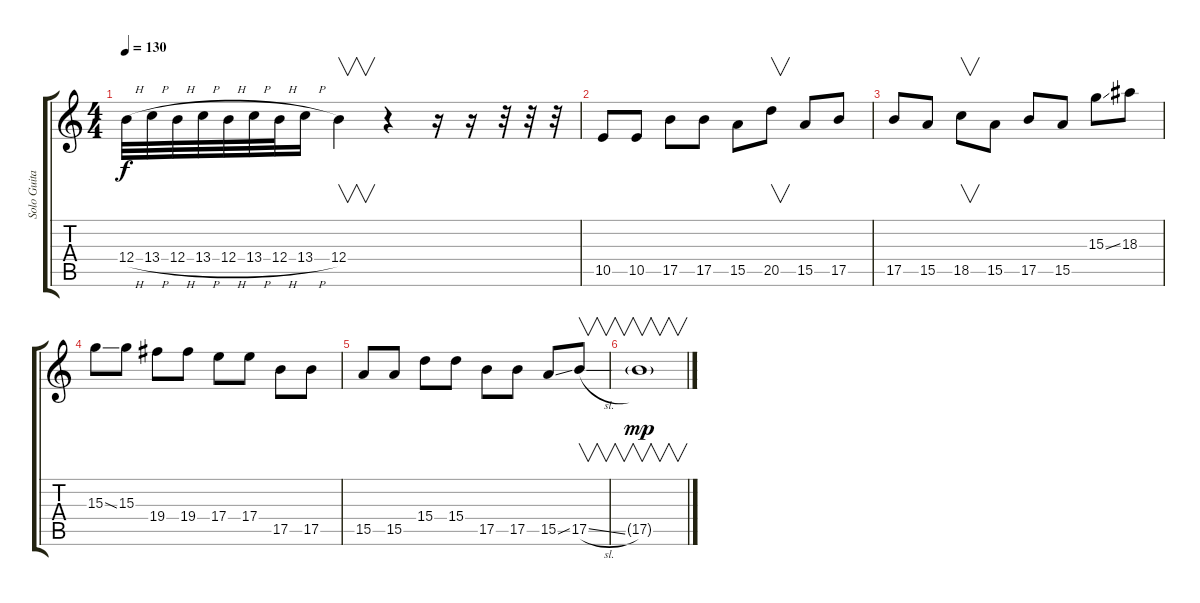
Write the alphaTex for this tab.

\track ("Solo Guitar" "Solo Guita") {instrument overdrivenguitar}
\staff {score tabs}
\tuning (Db4 Ab3 E3 B2 Gb2 B1) {hide}
\ts (4 4)
\tempo 130
\clef g2
\ks c
12.4{h}.32{dy f} 13.4{h}.32 12.4{h}.32 13.4{h}.32 12.4{h}.32 13.4{h}.32 12.4{h}.32 13.4{h}.16 12.4.4{v} r.4 r.16 r.16 r.32 r.32 r.32 |
10.5.8 10.5.8 17.5.8 17.5.8 15.5.8 20.5.8{v} 15.5.8 17.5.8 |
17.5.8 15.5.8 18.5.8{v} 15.5.8 17.5.8 15.5.8 15.3{ss}.8 18.3.8 |
15.3{ss}.8 15.3.8 19.4.8 19.4.8 17.4.8 17.4.8 17.5.8 17.5.8 |
15.5.8 15.5.8 15.4.8 15.4.8 17.5.8 17.5.8 15.5{ss}.8 17.5{sl}.8{v} |
17.5{g}.1{v dy mp}
